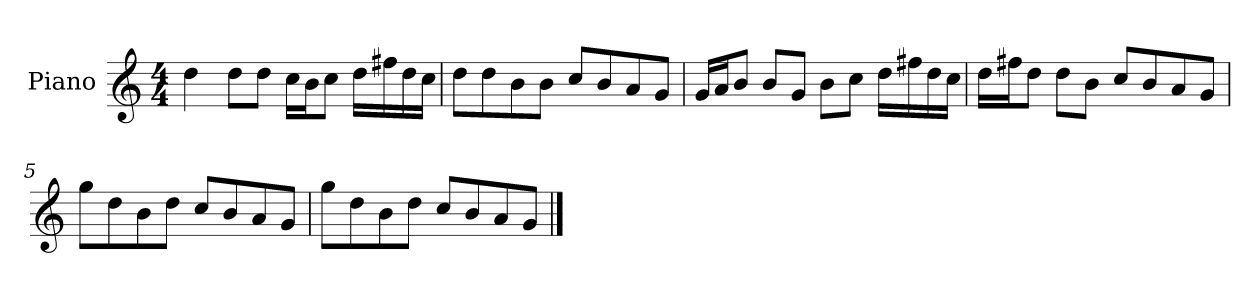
**kern
*part1
*staff1
*I"Piano
*I'P-no
*clefG2
*k[]
*M4/4
*MM90
=1
4dd\
8dd\L
8dd\J
16cc\LL
16b\J
8cc\J
16dd\LL
16ff#X\
16dd\
16cc\JJ
=2
8dd\L
8dd\
8b\
8b\J
8cc/L
8b/
8a/
8g/J
=3
16g/LL
16a/J
8b/J
8b/L
8g/J
8b\L
8cc\J
16dd\LL
16ff#X\
16dd\
16cc\JJ
=4
16dd\LL
16ff#X\J
8dd\J
8dd\L
8b\J
8cc/L
8b/
8a/
8g/J
!!LO:LB:g=z
=5
8gg\L
8dd\
8b\
8dd\J
8cc/L
8b/
8a/
8g/J
=6
8gg\L
8dd\
8b\
8dd\J
8cc/L
8b/
8a/
8g/J
==
*-
